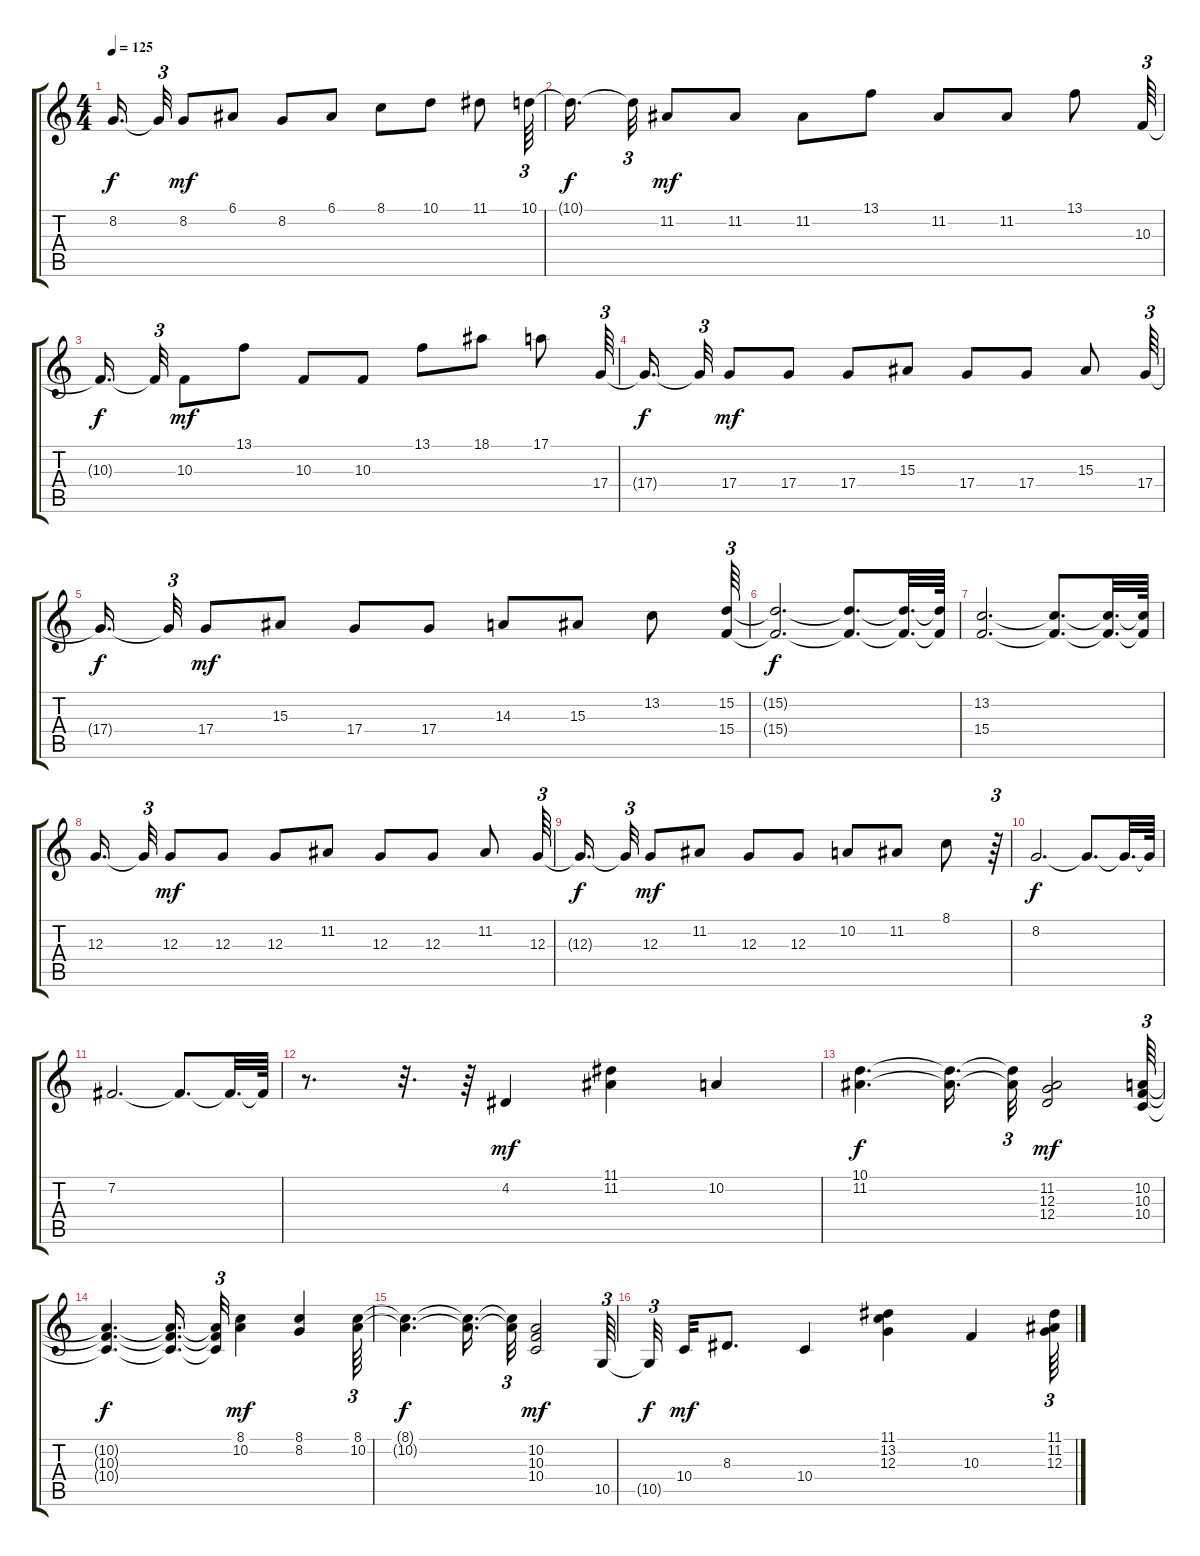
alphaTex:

\track "" {instrument brightacousticpiano}
\staff {score tabs}
\tuning (E4 B3 G3 D3 A2 E2) {hide}
\ts (4 4)
\tempo 125
\clef g2
\ks c
8.2{t}.16{d dy f beam splitsecondary} 8.2{t}.32{tu (3 2)} 8.2.8{dy mf} 6.1.8 8.2.8 6.1.8 8.1.8 10.1.8 11.1.8 10.1.64{tu (3 2)} |
10.1{t}.16{d dy f beam splitsecondary} 10.1{t}.32{tu (3 2)} 11.2.8{dy mf} 11.2.8 11.2.8 13.1.8 11.2.8 11.2.8 13.1.8 10.3.64{tu (3 2)} |
10.3{t}.16{d dy f beam splitsecondary} 10.3{t}.32{tu (3 2)} 10.3.8{dy mf} 13.1.8 10.3.8 10.3.8 13.1.8 18.1.8 17.1.8 17.4.64{tu (3 2)} |
17.4{t}.16{d dy f beam splitsecondary} 17.4{t}.32{tu (3 2)} 17.4.8{dy mf} 17.4.8 17.4.8 15.3.8 17.4.8 17.4.8 15.3.8 17.4.64{tu (3 2)} |
17.4{t}.16{d dy f beam splitsecondary} 17.4{t}.32{tu (3 2)} 17.4.8{dy mf} 15.3.8 17.4.8 17.4.8 14.3.8 15.3.8 13.2.8 (15.2 15.4).64{tu (3 2)} |
(15.2{t} 15.4{t}).2{d dy f} (15.2{t} 15.4{t}).8{d} (15.2{t} 15.4{t}).32{d} (15.2{t} 15.4{t}).64 |
(13.2 15.4).2{d} (13.2{t} 15.4{t}).8{d} (13.2{t} 15.4{t}).32{d} (13.2{t} 15.4{t}).64 |
12.3.16{d beam splitsecondary} 12.3{t}.32{tu (3 2)} 12.3.8{dy mf} 12.3.8 12.3.8 11.2.8 12.3.8 12.3.8 11.2.8 12.3.64{tu (3 2)} |
12.3{t}.16{d dy f beam splitsecondary} 12.3{t}.32{tu (3 2)} 12.3.8{dy mf} 11.2.8 12.3.8 12.3.8 10.2.8 11.2.8 8.1.8 r.64{tu (3 2)} |
8.2.2{d dy f} 8.2{t}.8{d} 8.2{t}.32{d} 8.2{t}.64 |
7.2.2{d} 7.2{t}.8{d} 7.2{t}.32{d} 7.2{t}.64 |
r.8{d} r.32{d} r.64 4.2.4{dy mf} (11.1 11.2).4 10.2.4 |
(10.1 11.2).4{d dy f} (10.1{t} 11.2{t}).16{d} (10.1{t} 11.2{t}).32{tu (3 2)} (11.2 12.3 12.4).2{dy mf} (10.2 10.3 10.4).64{tu (3 2)} |
(10.2{t} 10.3{t} 10.4{t}).4{d dy f} (10.2{t} 10.3{t} 10.4{t}).16{d} (10.2{t} 10.3{t} 10.4{t}).32{tu (3 2)} (8.1 10.2).4{dy mf} (8.1 8.2).4 (8.1 10.2).64{tu (3 2)} |
(8.1{t} 10.2{t}).4{d dy f} (8.1{t} 10.2{t}).16{d} (8.1{t} 10.2{t}).32{tu (3 2)} (10.2 10.3 10.4).2{dy mf} 10.5.64{tu (3 2)} |
10.5{t}.32{tu (3 2) dy f beam splitsecondary} 10.4.32{dy mf} 8.3.8{d} 10.4.4 (11.1 13.2 12.3).4 10.3.4 (11.1 11.2 12.3).64{tu (3 2)}
